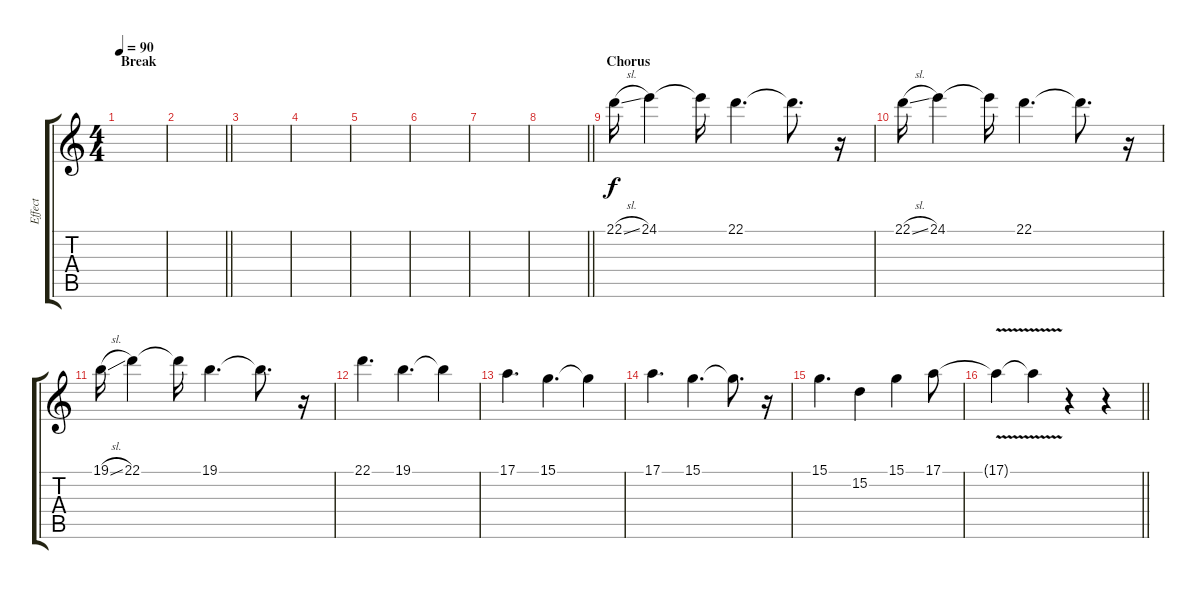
\track ("Effect" "Effect") {instrument panflute}
\staff {score tabs}
\tuning (E4 B3 G3 D3 A2 E2) {hide}
\ts (4 4)
\section ("" "Break")
\tempo 90
\clef g2
\ks c
|
\barLineRight lightlight
|
|
|
|
|
|
\barLineRight lightlight
|
\section ("" "Chorus")
22.1{sl}.16 24.1.4 24.1{t}.16 22.1.4{d} 22.1{t}.8{d} r.16 |
22.1{sl}.16 24.1.4 24.1{t}.16 22.1.4{d} 22.1{t}.8{d} r.16 |
19.1{sl}.16 22.1.4 22.1{t}.16 19.1.4{d} 19.1{t}.8{d} r.16 |
22.1.4{d} 19.1.4{d} 19.1{t}.4 |
17.1.4{d} 15.1.4{d} 15.1{t}.4 |
17.1.4{d} 15.1.4{d} 15.1{t}.8{d} r.16 |
15.1.4{d} 15.2.4 15.1.4 17.1.8 |
\barLineRight lightlight
17.1{v t}.4 17.1{t}.4 r.4 r.4
